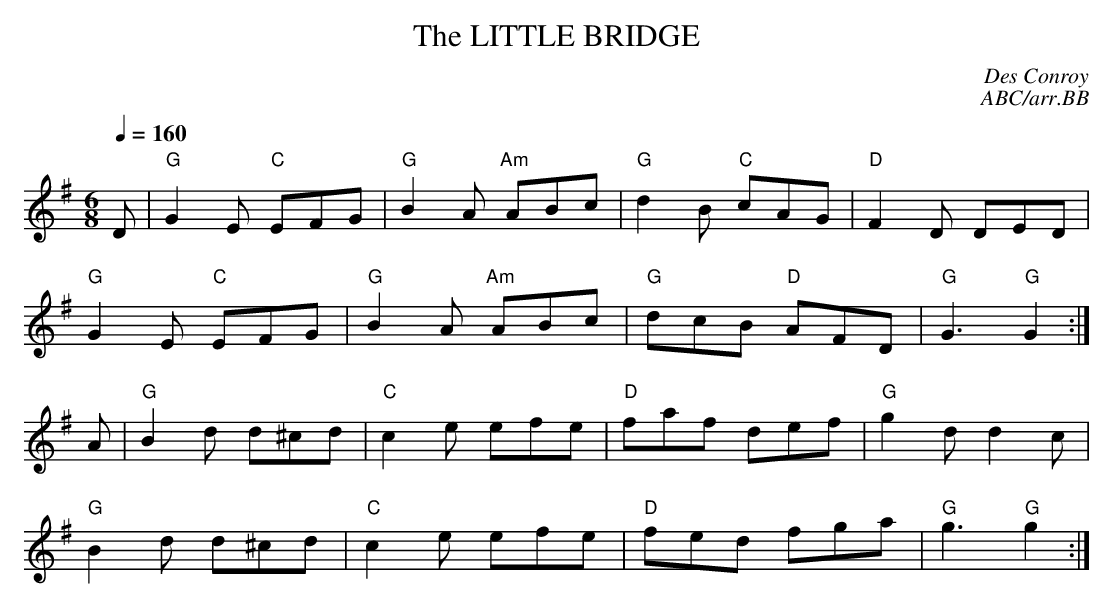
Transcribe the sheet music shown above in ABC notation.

X:1
T:LITTLE BRIDGE, The
C:Des Conroy
C:ABC/arr.BB
Q:1/4=160
M:6/8
L:1/8
K:G
D|"G"G2E "C"EFG|"G"B2A "Am"ABc|"G"d2B "C"cAG|"D"F2D DED|
"G"G2E "C"EFG|"G"B2A "Am"ABc|"G"dcB "D"AFD|"G"G3 "G"G2 :|
A|"G"B2d d^cd|"C"c2e efe|"D"faf def|"G"g2d d2c|
"G"B2d d^cd|"C"c2e efe|"D"fed fga|"G"g3 "G"g2 :|
